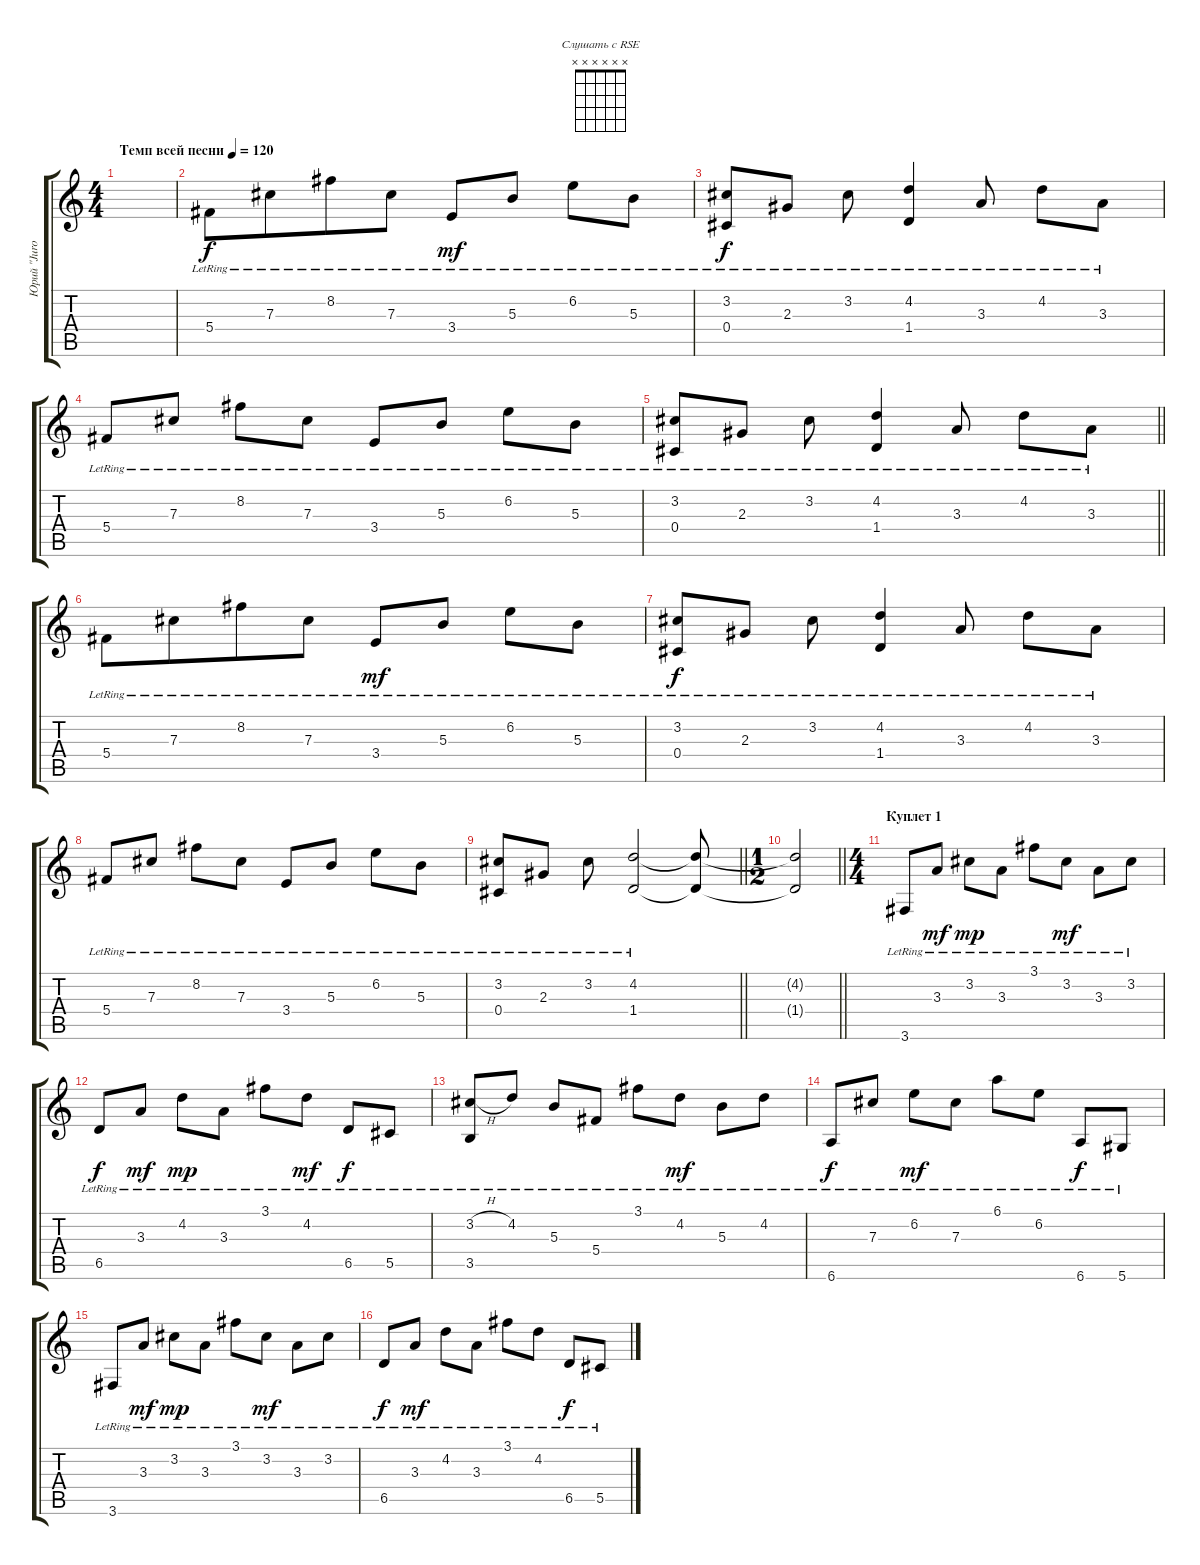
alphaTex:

\track ("Юрий \"Juron\" Мелисов       (Гитара)" "Юрий \"Juro") {instrument acousticguitarsteel}
\staff {score tabs}
\tuning (Eb4 Bb3 Gb3 Db3 Ab2 Eb2) {hide}
\chord ("Слушать с RSE" x x x x x x)
\ts (4 4)
\tempo (120 "Темп всей песни")
\clef g2
\ks c
|
5.4{lr}.8{beam merge} 7.3{lr}.8{beam merge} 8.2{lr}.8{beam merge} 7.3{lr}.8 3.4{lr}.8{dy mf} 5.3{lr}.8 6.2{lr}.8 5.3{lr}.8 |
(3.2{lr} 0.4{lr}).8{dy f} 2.3{lr}.8 3.2{lr}.8 (4.2{lr} 1.4{lr}).4 3.3{lr}.8 4.2{lr}.8 3.3{lr}.8 |
5.4{lr}.8 7.3{lr}.8 8.2{lr}.8 7.3{lr}.8 3.4{lr}.8 5.3{lr}.8 6.2{lr}.8 5.3{lr}.8 |
\barLineRight lightlight
(3.2{lr} 0.4{lr}).8 2.3{lr}.8 3.2{lr}.8 (4.2{lr} 1.4{lr}).4 3.3{lr}.8 4.2{lr}.8 3.3{lr}.8 |
5.4{lr}.8{beam merge} 7.3{lr}.8{beam merge} 8.2{lr}.8{beam merge} 7.3{lr}.8 3.4{lr}.8{dy mf} 5.3{lr}.8 6.2{lr}.8 5.3{lr}.8 |
(3.2{lr} 0.4{lr}).8{dy f} 2.3{lr}.8 3.2{lr}.8 (4.2{lr} 1.4{lr}).4 3.3{lr}.8 4.2{lr}.8 3.3{lr}.8 |
5.4{lr}.8 7.3{lr}.8 8.2{lr}.8 7.3{lr}.8 3.4{lr}.8 5.3{lr}.8 6.2{lr}.8 5.3{lr}.8 |
\barLineRight lightlight
(3.2{lr} 0.4{lr}).8 2.3{lr}.8 3.2{lr}.8 (4.2{lr} 1.4{lr}).2 (4.2{t} 1.4{t}).8 |
\ts (1 2)
\barLineRight lightlight
(4.2{t} 1.4{t}).2 |
\ts (4 4)
\section ("" "Куплет 1")
3.6{lr}.8{volume 9 balance 8} 3.3{lr}.8{dy mf} 3.2{lr}.8{dy mp} 3.3{lr}.8 3.1{lr}.8 3.2{lr}.8{dy mf} 3.3{lr}.8 3.2{lr}.8 |
6.5{lr}.8{dy f} 3.3{lr}.8{dy mf} 4.2{lr}.8{dy mp} 3.3{lr}.8 3.1{lr}.8 4.2{lr}.8{dy mf} 6.5{lr}.8{dy f} 5.5{lr}.8 |
(3.2{h lr} 3.5{lr}).8 4.2{lr}.8 5.3{lr}.8 5.4{lr}.8 3.1{lr}.8 4.2{lr}.8{dy mf} 5.3{lr}.8 4.2{lr}.8 |
6.6{lr}.8{dy f} 7.3{lr}.8 6.2{lr}.8{dy mf} 7.3{lr}.8 6.1{lr}.8 6.2{lr}.8 6.6{lr}.8{dy f} 5.6{lr}.8 |
3.6{lr}.8 3.3{lr}.8{dy mf} 3.2{lr}.8{dy mp} 3.3{lr}.8 3.1{lr}.8 3.2{lr}.8{dy mf} 3.3{lr}.8 3.2{lr}.8 |
6.5{lr}.8{dy f} 3.3{lr}.8{dy mf} 4.2{lr}.8 3.3{lr}.8 3.1{lr}.8 4.2{lr}.8 6.5{lr}.8{dy f} 5.5{lr}.8
